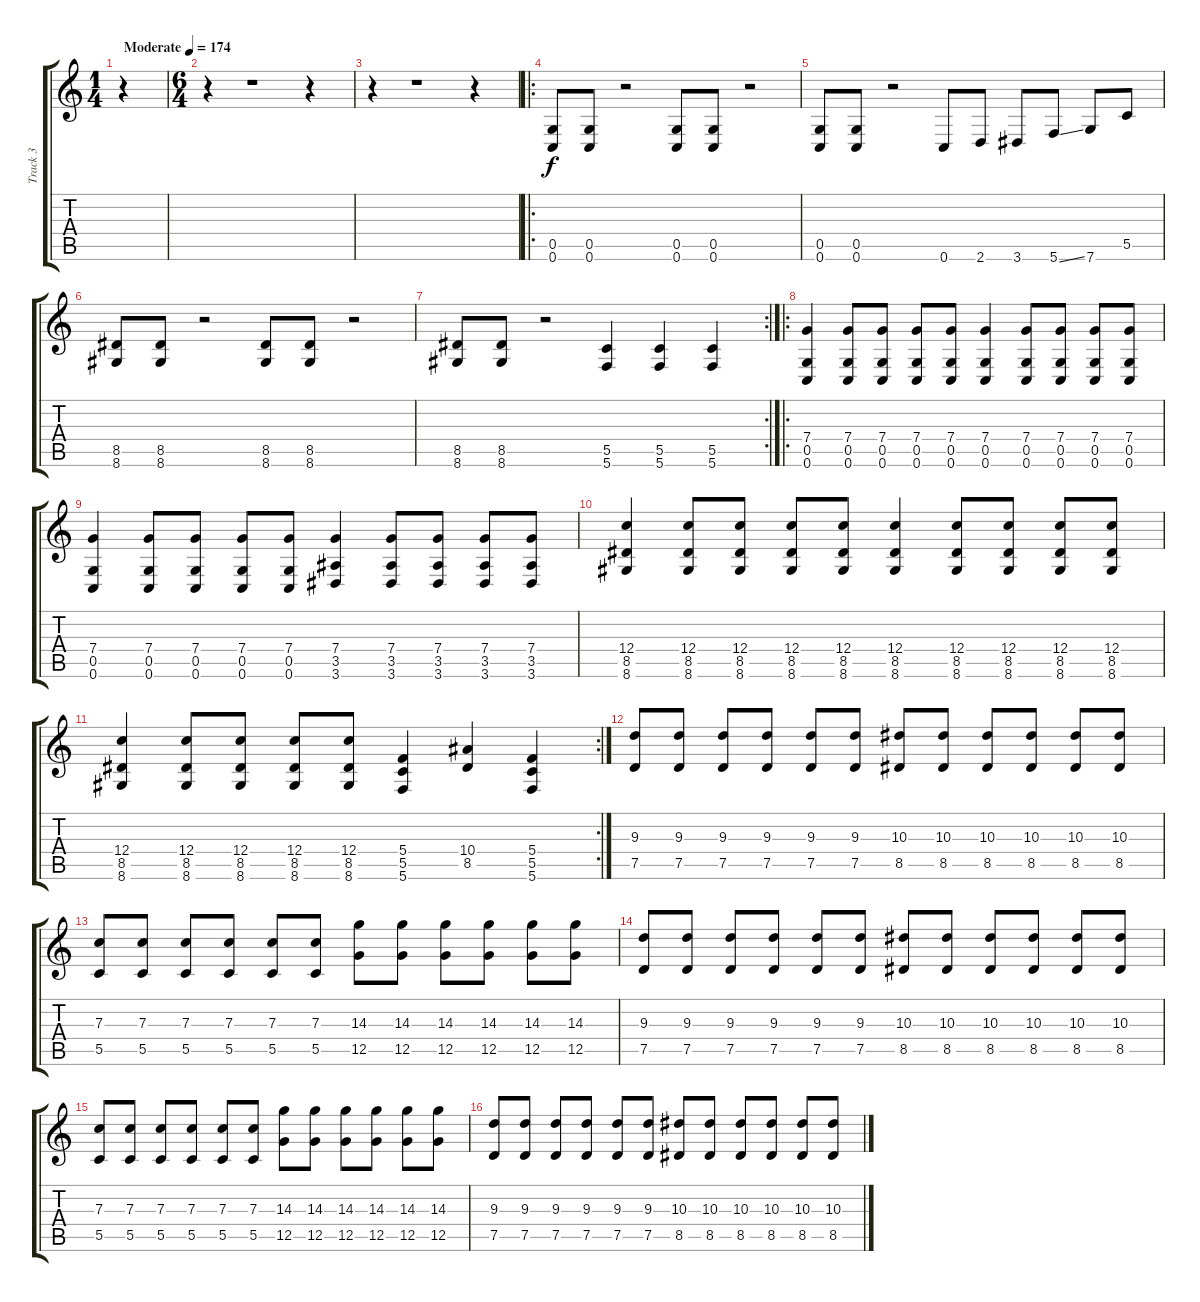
\track ("Track 3" "Track 3") {instrument distortionguitar}
\staff {score tabs}
\tuning (D4 A3 F3 C3 G2 C2) {hide}
\ts (1 4)
\tempo (174 "Moderate")
\clef g2
\ks c
r.4{dy f instrument distortionguitar} |
\ts (6 4)
r.4 r.1 r.4 |
r.4 r.1 r.4 |
\ro
(0.5 0.6).8 (0.5 0.6).8 r.2 (0.5 0.6).8 (0.5 0.6).8 r.2 |
(0.5 0.6).8 (0.5 0.6).8 r.2 0.6.8 2.6.8 3.6.8 5.6{ss}.8 7.6.8 5.5.8 |
(8.5 8.6).8 (8.5 8.6).8 r.2 (8.5 8.6).8 (8.5 8.6).8 r.2 |
\rc 2
(8.5 8.6).8 (8.5 8.6).8 r.2 (5.5 5.6).4 (5.5 5.6).4 (5.5 5.6).4 |
\ro
(7.4 0.5 0.6).4 (7.4 0.5 0.6).8 (7.4 0.5 0.6).8 (7.4 0.5 0.6).8 (7.4 0.5 0.6).8 (7.4 0.5 0.6).4 (7.4 0.5 0.6).8 (7.4 0.5 0.6).8 (7.4 0.5 0.6).8 (7.4 0.5 0.6).8 |
(7.4 0.5 0.6).4 (7.4 0.5 0.6).8 (7.4 0.5 0.6).8 (7.4 0.5 0.6).8 (7.4 0.5 0.6).8 (7.4 3.5 3.6).4 (7.4 3.5 3.6).8 (7.4 3.5 3.6).8 (7.4 3.5 3.6).8 (7.4 3.5 3.6).8 |
(12.4 8.5 8.6).4 (12.4 8.5 8.6).8 (12.4 8.5 8.6).8 (12.4 8.5 8.6).8 (12.4 8.5 8.6).8 (12.4 8.5 8.6).4 (12.4 8.5 8.6).8 (12.4 8.5 8.6).8 (12.4 8.5 8.6).8 (12.4 8.5 8.6).8 |
\rc 2
(12.4 8.5 8.6).4 (12.4 8.5 8.6).8 (12.4 8.5 8.6).8 (12.4 8.5 8.6).8 (12.4 8.5 8.6).8 (5.4 5.5 5.6).4 (10.4 8.5).4 (5.4 5.5 5.6).4 |
(9.3 7.5).8 (9.3 7.5).8 (9.3 7.5).8 (9.3 7.5).8 (9.3 7.5).8 (9.3 7.5).8 (10.3 8.5).8 (10.3 8.5).8 (10.3 8.5).8 (10.3 8.5).8 (10.3 8.5).8 (10.3 8.5).8 |
(7.3 5.5).8 (7.3 5.5).8 (7.3 5.5).8 (7.3 5.5).8 (7.3 5.5).8 (7.3 5.5).8 (14.3 12.5).8 (14.3 12.5).8 (14.3 12.5).8 (14.3 12.5).8 (14.3 12.5).8 (14.3 12.5).8 |
(9.3 7.5).8 (9.3 7.5).8 (9.3 7.5).8 (9.3 7.5).8 (9.3 7.5).8 (9.3 7.5).8 (10.3 8.5).8 (10.3 8.5).8 (10.3 8.5).8 (10.3 8.5).8 (10.3 8.5).8 (10.3 8.5).8 |
(7.3 5.5).8 (7.3 5.5).8 (7.3 5.5).8 (7.3 5.5).8 (7.3 5.5).8 (7.3 5.5).8 (14.3 12.5).8 (14.3 12.5).8 (14.3 12.5).8 (14.3 12.5).8 (14.3 12.5).8 (14.3 12.5).8 |
(9.3 7.5).8 (9.3 7.5).8 (9.3 7.5).8 (9.3 7.5).8 (9.3 7.5).8 (9.3 7.5).8 (10.3 8.5).8 (10.3 8.5).8 (10.3 8.5).8 (10.3 8.5).8 (10.3 8.5).8 (10.3 8.5).8
